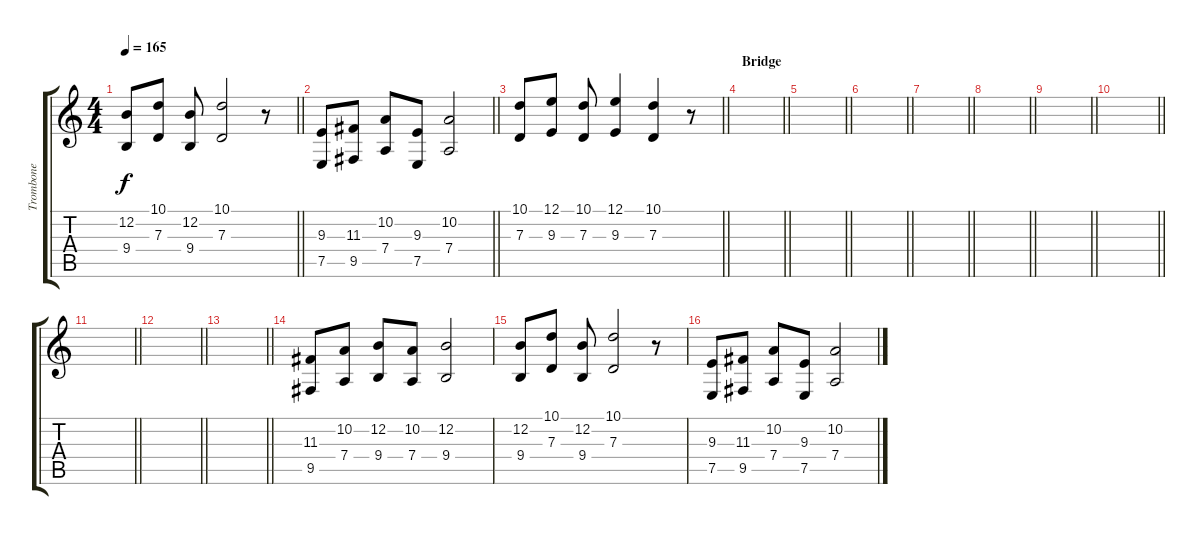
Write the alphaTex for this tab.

\track ("Trombone" "Trombone") {instrument trombone}
\staff {score tabs}
\tuning (E4 B3 G3 D3 A2 E2) {hide}
\ts (4 4)
\tempo 165
\clef g2
\barLineRight lightlight
\ks c
(12.2 9.4).8{dy f} (10.1 7.3).8 (12.2 9.4).8 (10.1 7.3).2 r.8 |
\barLineRight lightlight
(9.3 7.5).8 (11.3 9.5).8 (10.2 7.4).8 (9.3 7.5).8 (10.2 7.4).2 |
\barLineRight lightlight
(10.1 7.3).8 (12.1 9.3).8 (10.1 7.3).8 (12.1 9.3).4 (10.1 7.3).4 r.8 |
\section ("" "Bridge")
\barLineRight lightlight
|
\barLineRight lightlight
|
\barLineRight lightlight
|
\barLineRight lightlight
|
\barLineRight lightlight
|
\barLineRight lightlight
|
\barLineRight lightlight
|
\barLineRight lightlight
|
\barLineRight lightlight
|
\barLineRight lightlight
|
(11.3 9.5).8 (10.2 7.4).8 (12.2 9.4).8 (10.2 7.4).8 (12.2 9.4).2 |
(12.2 9.4).8 (10.1 7.3).8 (12.2 9.4).8 (10.1 7.3).2 r.8 |
(9.3 7.5).8 (11.3 9.5).8 (10.2 7.4).8 (9.3 7.5).8 (10.2 7.4).2
